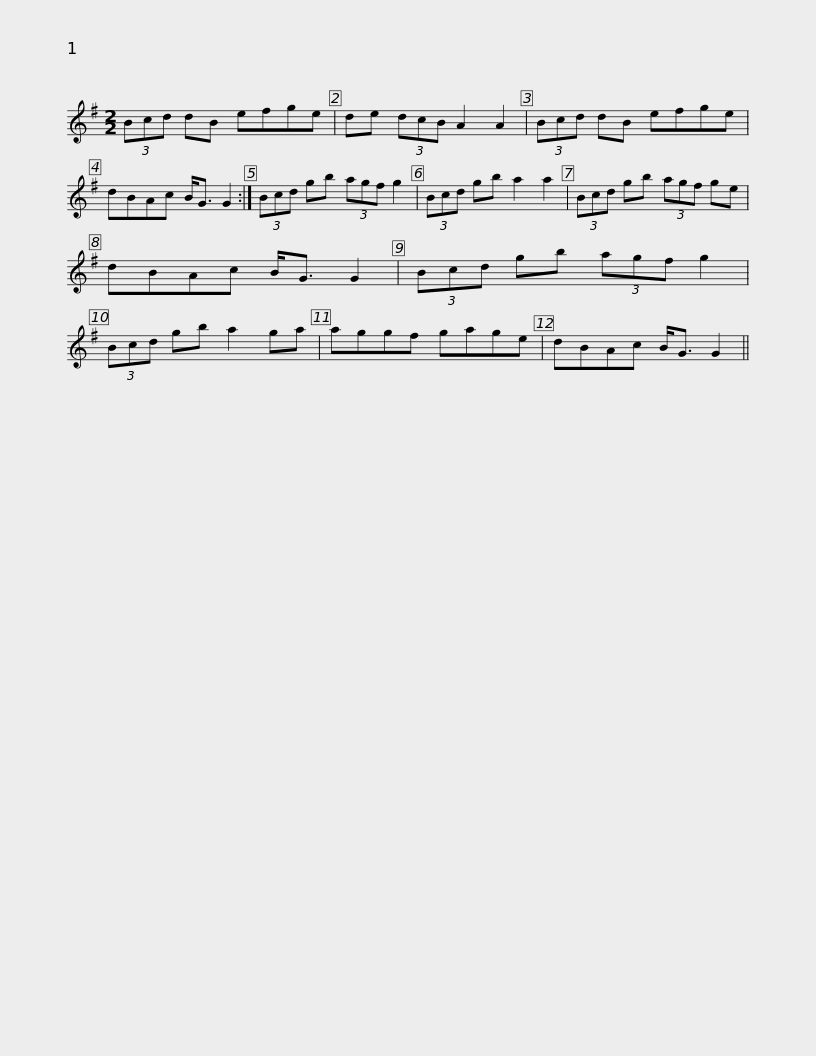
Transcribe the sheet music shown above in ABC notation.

X:1
L:1/8
M:2/2
I:linebreak $
K:G
V:1 treble
V:1
 (3Bcd dB efge | de (3dcB A2 A2 | (3Bcd dB efge | dBAc B<G G2 :| (3Bcd gb (3agf g2 |$ %5
 (3Bcd gb a2 a2 | (3Bcd gb (3agf ge | dBAc B<G G2 | (3Bcd gb (3agf g2 | (3Bcd gb a2 ga |$ %10
 aggf gage | dBAc B<G G2 || %12
